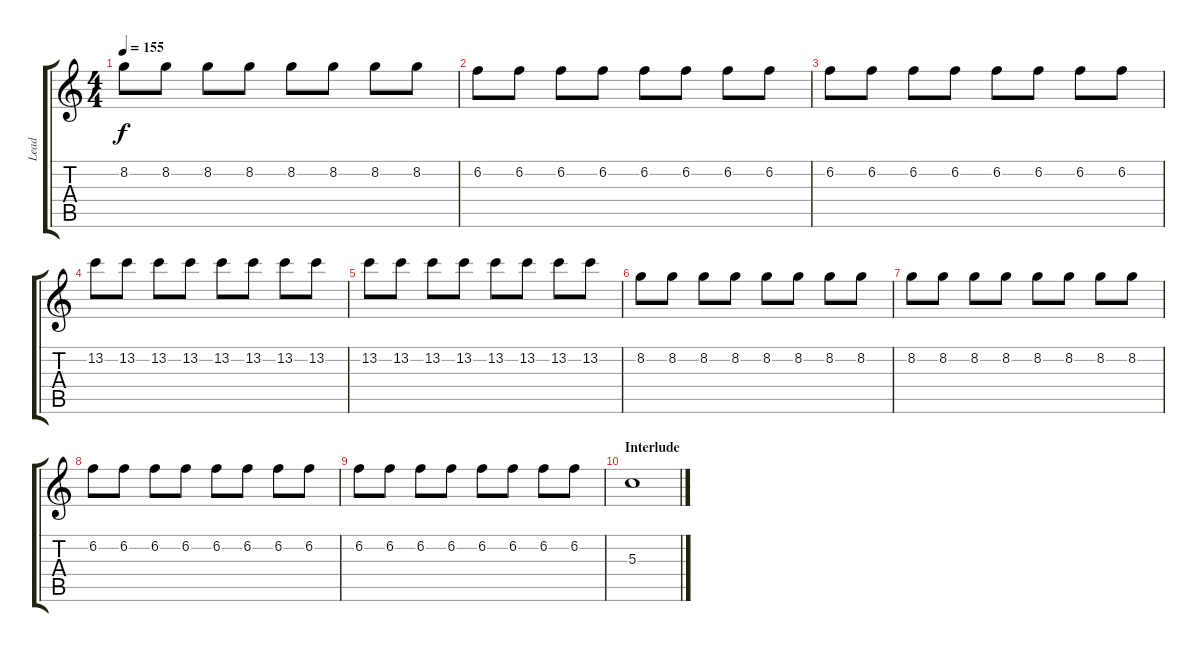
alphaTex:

\track ("Lead" "Lead") {instrument overdrivenguitar}
\staff {score tabs}
\tuning (E4 B3 G3 D3 A2 E2) {hide}
\ts (4 4)
\tempo 155
\clef g2
\ks c
8.2.8{dy f} 8.2.8 8.2.8 8.2.8 8.2.8 8.2.8 8.2.8 8.2.8 |
6.2.8 6.2.8 6.2.8 6.2.8 6.2.8 6.2.8 6.2.8 6.2.8 |
6.2.8 6.2.8 6.2.8 6.2.8 6.2.8 6.2.8 6.2.8 6.2.8 |
13.2.8 13.2.8 13.2.8 13.2.8 13.2.8 13.2.8 13.2.8 13.2.8 |
13.2.8 13.2.8 13.2.8 13.2.8 13.2.8 13.2.8 13.2.8 13.2.8 |
8.2.8 8.2.8 8.2.8 8.2.8 8.2.8 8.2.8 8.2.8 8.2.8 |
8.2.8 8.2.8 8.2.8 8.2.8 8.2.8 8.2.8 8.2.8 8.2.8 |
6.2.8 6.2.8 6.2.8 6.2.8 6.2.8 6.2.8 6.2.8 6.2.8 |
6.2.8 6.2.8 6.2.8 6.2.8 6.2.8 6.2.8 6.2.8 6.2.8 |
\section ("" "Interlude")
5.3.1
